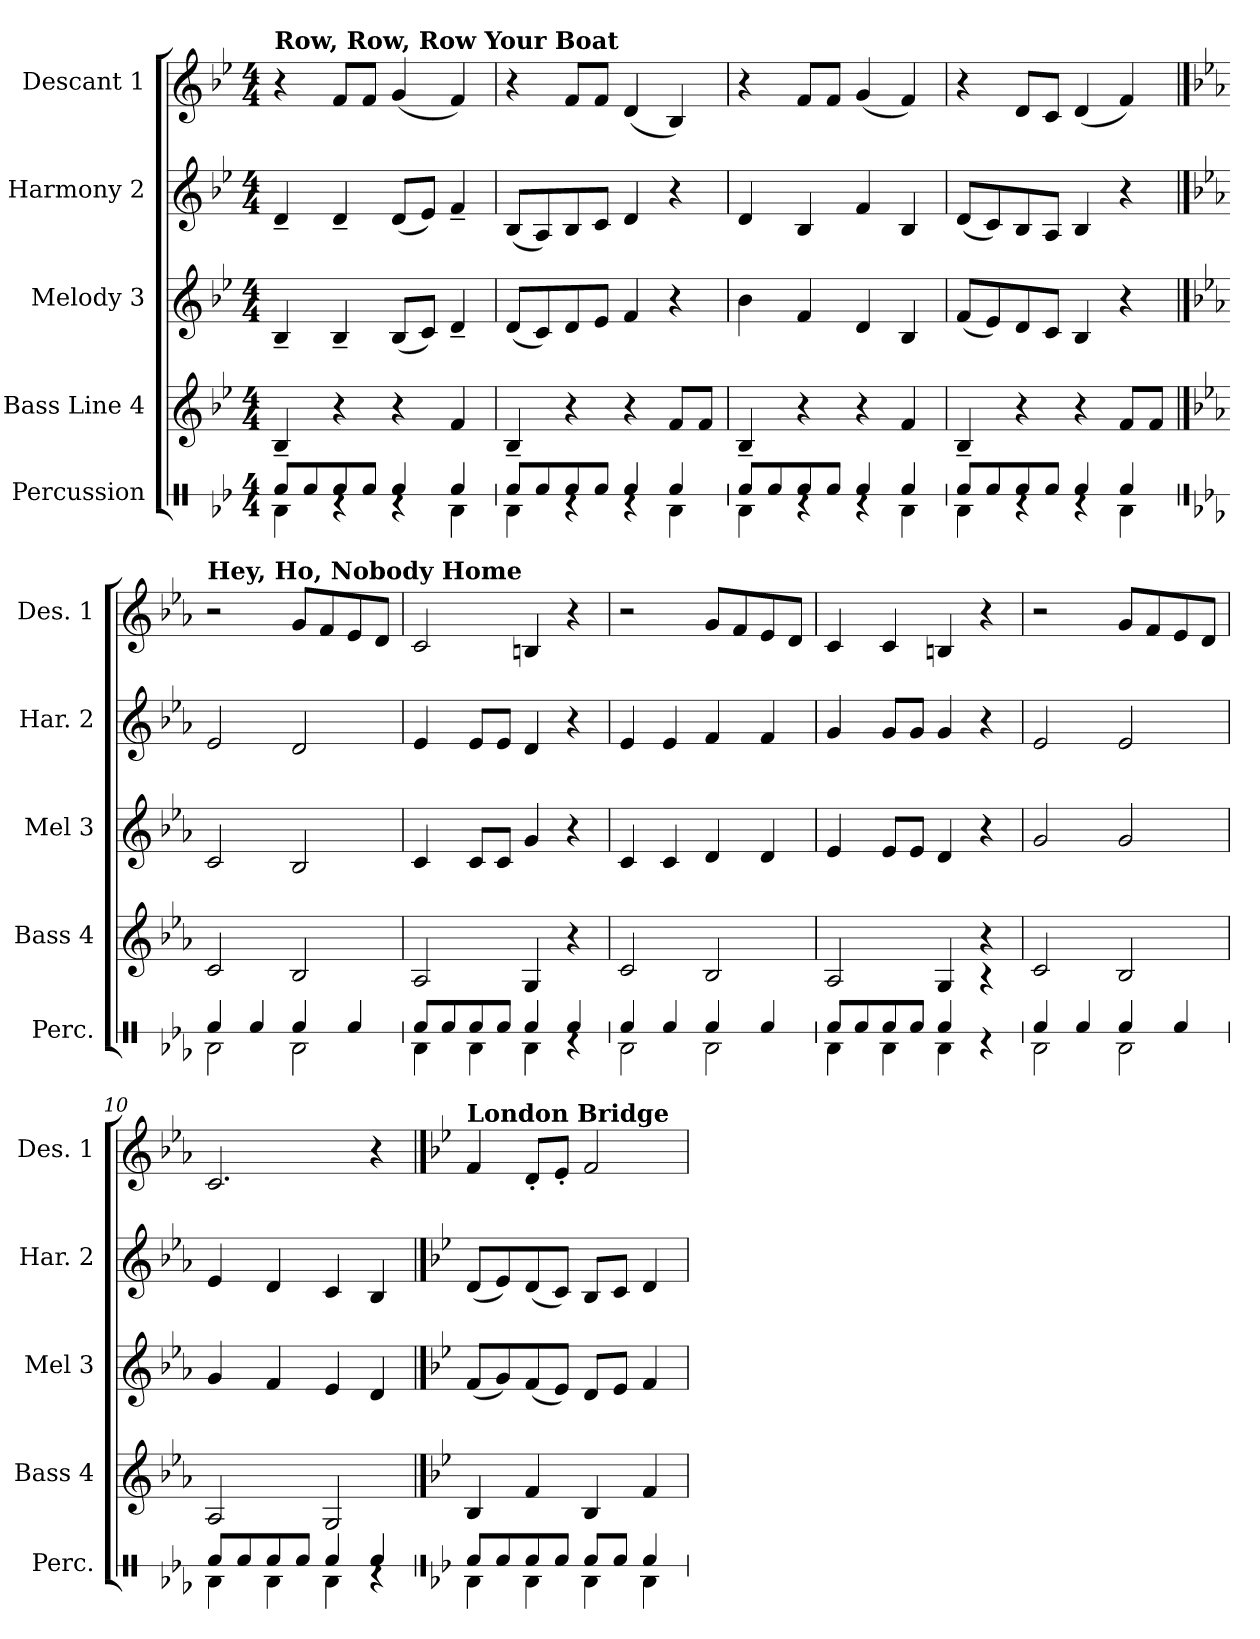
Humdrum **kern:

**kern	**kern	**kern	**kern	**kern
*part5	*part4	*part3	*part2	*part1
*staff5	*staff4	*staff3	*staff2	*staff1
*I"Percussion	*I"Bass Line 4	*I"Melody 3	*I"Harmony 2	*I"Descant 1
*I'Perc.	*I'Bass 4	*I'Mel 3	*I'Har. 2	*I'Des. 1
*stria1	*	*	*	*
*clefX	*clefG2	*clefG2	*clefG2	*clefG2
*k[b-e-]	*k[b-e-]	*k[b-e-]	*k[b-e-]	*k[b-e-]
*B-:	*B-:	*B-:	*B-:	*B-:
*M4/4	*M4/4	*M4/4	*M4/4	*M4/4
=1	=1	=1	=1	=1
*^	*	*	*	*
!	!	!	!	!	!LO:TX:a:B:t=Row, Row, Row Your Boat
8Rf/L	4RB\	4B-~</	4B-~</	4d~</	4r
8Rf/	.	.	.	.	.
8Rf/	4rc	4r	4B-~</	4d~</	8f/L
8Rf/J	.	.	.	.	8f/J
4Rf/	4rc	4r	(<8B-/L	(<8d/L	(<4g/
.	.	.	8c/J)	8e-/J)	.
4Rf/	4RB\	4f/	4d~</	4f~</	4f/)
=2	=2	=2	=2	=2	=2
8Rf/L	4RB\	4B-~</	(<8d/L	(<8B-/L	4r
8Rf/	.	.	8c/)	8A/)	.
8Rf/	4rc	4r	8d/	8B-/	8f/L
8Rf/J	.	.	8e-/J	8c/J	8f/J
4Rf/	4rc	4r	4f/	4d/	(<4d/
4Rf/	4RB\	8f/L	4r	4r	4B-/)
.	.	8f/J	.	.	.
=3	=3	=3	=3	=3	=3
8Rf/L	4RB\	4B-~</	4b-\	4d/	4r
8Rf/	.	.	.	.	.
8Rf/	4rc	4r	4f/	4B-/	8f/L
8Rf/J	.	.	.	.	8f/J
4Rf/	4rc	4r	4d/	4f/	(<4g/
4Rf/	4RB\	4f/	4B-/	4B-/	4f/)
=4	=4	=4	=4	=4	=4
8Rf/L	4RB\	4B-~</	(<8f/L	(<8d/L	4r
8Rf/	.	.	8e-/)	8c/)	.
8Rf/	4rc	4r	8d/	8B-/	8d/L
8Rf/J	.	.	8c/J	8A/J	8c/J
4Rf/	4rc	4r	4B-/	4B-/	(<4d/
4Rf/	4RB\	8f/L	4r	4r	4f/)
.	.	8f/J	.	.	.
!!LO:LB:g=z
==5	==5	==5	==5	==5	==5
*k[b-e-a-]	*	*k[b-e-a-]	*k[b-e-a-]	*k[b-e-a-]	*k[b-e-a-]
*c:	*	*c:	*c:	*c:	*c:
!	!	!	!	!	!LO:TX:a:B:t=Hey, Ho, Nobody Home
4Rf/	2RB\	2c/	2c/	2e-/	2r
4Rf/	.	.	.	.	.
4Rf/	2RB\	2B-/	2B-/	2d/	8g/L
.	.	.	.	.	8f/
4Rf/	.	.	.	.	8e-/
.	.	.	.	.	8d/J
=6	=6	=6	=6	=6	=6
8Rf/L	4RB\	2A-/	4c/	4e-/	2c/
8Rf/	.	.	.	.	.
8Rf/	4RB\	.	8c/L	8e-/L	.
8Rf/J	.	.	8c/J	8e-/J	.
4Rf/	4RB\	4G/	4g/	4d/	4Bn/
4Rf/	4rc	4r	4r	4r	4r
=7	=7	=7	=7	=7	=7
4Rf/	2RB\	2c/	4c/	4e-/	2r
4Rf/	.	.	4c/	4e-/	.
4Rf/	2RB\	2B-/	4d/	4f/	8g/L
.	.	.	.	.	8f/
4Rf/	.	.	4d/	4f/	8e-/
.	.	.	.	.	8d/J
=8	=8	=8	=8	=8	=8
8Rf/L	4RB\	2A-/	4e-/	4g/	4c/
8Rf/	.	.	.	.	.
8Rf/	4RB\	.	8e-/L	8g/L	4c/
8Rf/J	.	.	8e-/J	8g/J	.
4Rf/	4RB\	4G/	4d/	4g/	4Bn/
4raa	4rc	4r	4r	4r	4r
=9	=9	=9	=9	=9	=9
4Rf/	2RB\	2c/	2g/	2e-/	2r
4Rf/	.	.	.	.	.
4Rf/	2RB\	2B-/	2g/	2e-/	8g/L
.	.	.	.	.	8f/
4Rf/	.	.	.	.	8e-/
.	.	.	.	.	8d/J
=10	=10	=10	=10	=10	=10
8Rf/L	4RB\	2A-/	4g/	4e-/	2.c/
8Rf/	.	.	.	.	.
8Rf/	4RB\	.	4f/	4d/	.
8Rf/J	.	.	.	.	.
4Rf/	4RB\	2G/	4e-/	4c/	.
4Rf/	4rc	.	4d/	4B-/	4r
!!LO:PB:g=z
==11	==11	==11	==11	==11	==11
*k[b-e-]	*	*k[b-e-]	*k[b-e-]	*k[b-e-]	*k[b-e-]
*g:	*	*g:	*g:	*g:	*g:
!	!	!	!	!	!LO:TX:a:B:t=London Bridge
8Rf/L	4RB\	4B-/	(<8f/L	(<8d/L	4f/
8Rf/	.	.	8g/)	8e-/)	.
8Rf/	4RB\	4f/	(<8f/	(<8d/	8d'</L
8Rf/J	.	.	8e-/J)	8c/J)	8e-'</J
8Rf/L	4RB\	4B-/	8d/L	8B-/L	2f/
8Rf/J	.	.	8e-/J	8c/J	.
4Rf/	4RB\	4f/	4f/	4d/	.
*v	*v	*	*	*	*
=	=	=	=	=
*-	*-	*-	*-	*-
